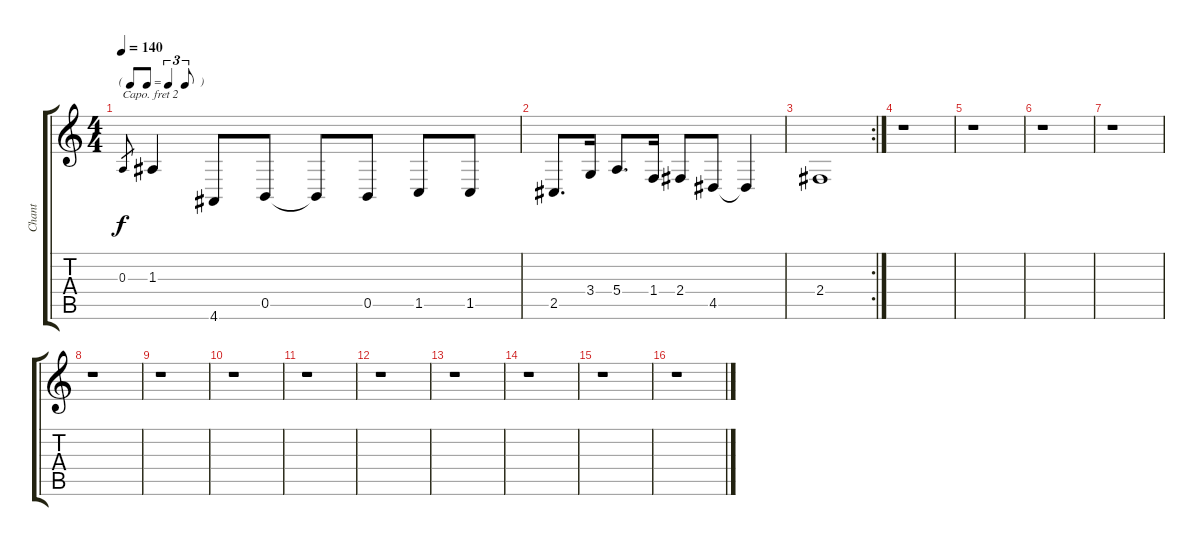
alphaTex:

\track ("Chant" "Chant") {instrument choiraahs}
\staff {score tabs}
\capo 2
\tuning (E4 B3 G3 D3 A2 E2) {hide}
\ts (4 4)
\tf triplet8th
\tempo 140
\clef g2
\ks c
0.3.8{gr dy f} 1.3.4 4.6.8 0.5.8 0.5{t}.8 0.5.8 1.5.8 1.5.8 |
2.5.8{d} 3.4.16 5.4.8{d} 1.4.16 2.4.8 4.5.8 4.5{t}.4 |
\rc 2
2.4.1 |
r.1 |
r.1 |
r.1 |
r.1 |
r.1 |
r.1 |
r.1 |
r.1 |
r.1 |
r.1 |
r.1 |
r.1 |
r.1
